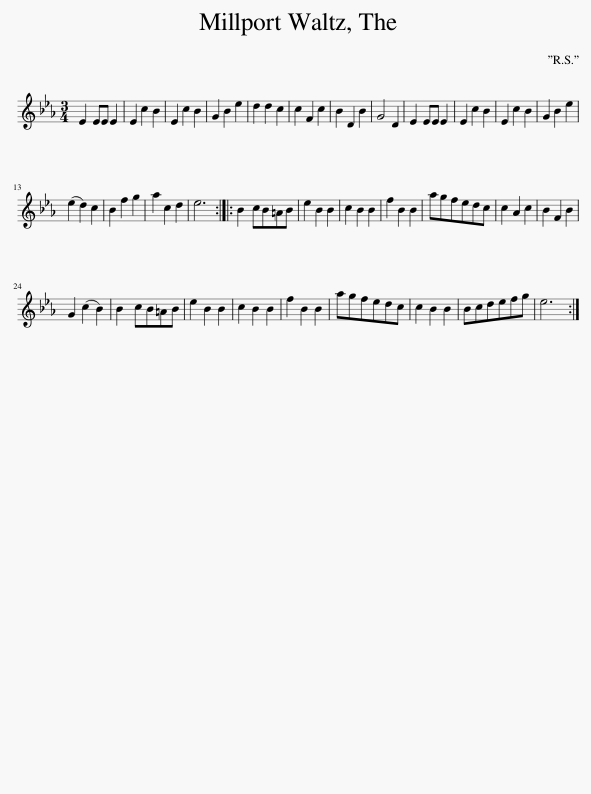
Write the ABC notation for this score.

X:1
L:1/8
M:3/4
I:linebreak $
K:Eb
V:1 treble
V:1
 E2 EE E2 | E2 c2 B2 | E2 c2 B2 | G2 B2 e2 | d2 d2 c2 | %5
 c2 F2 c2 | B2 D2 B2 | G4 D2 | E2 EE E2 | E2 c2 B2 | %10
 E2 c2 B2 | G2 B2 e2 |$ (e2 d2) c2 | B2 f2 g2 | a2 c2 d2 | %15
 e6 :: B2 cB=AB | e2 B2 B2 | c2 B2 B2 | f2 B2 B2 | %20
 agfedc | c2 A2 c2 | B2 F2 B2 |$ G2 (c2 B2) | B2 cB=AB | %25
 e2 B2 B2 | c2 B2 B2 | f2 B2 B2 | agfedc | c2 B2 B2 | %30
 Bcdefg | e6 :| %32
